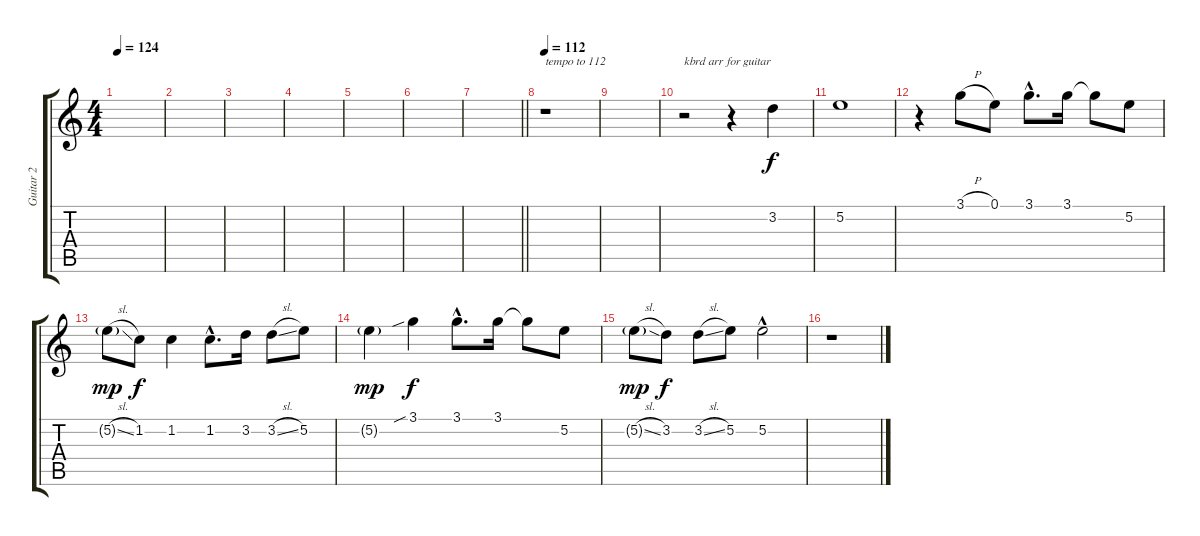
\track ("Guitar 2" "Guitar 2") {instrument electricguitarjazz}
\staff {score tabs}
\tuning (E4 B3 G3 D3 A2 E2) {hide}
\ts (4 4)
\tempo 124
\clef g2
\ks c
|
|
|
|
|
|
\barLineRight lightlight
|
\tempo 112
r.1{txt "tempo to 112"} |
|
r.2{txt "kbrd arr for guitar"} r.4 3.2.4 |
5.2.1 |
r.4 3.1{h}.8 0.1.8 3.1{hac}.8{d} 3.1.16 3.1{t}.8 5.2.8 |
5.2{sl g}.8{dy mp} 1.2.8{dy f} 1.2.4 1.2{hac}.8{d} 3.2.16 3.2{sl}.8 5.2.8 |
5.2{g}.4{dy mp} 3.1{sib}.4{dy f} 3.1{hac}.8{d} 3.1.16 3.1{t}.8 5.2.8 |
5.2{sl g}.8{dy mp} 3.2.8{dy f} 3.2{sl}.8 5.2.8 5.2{hac}.2 |
r.1
